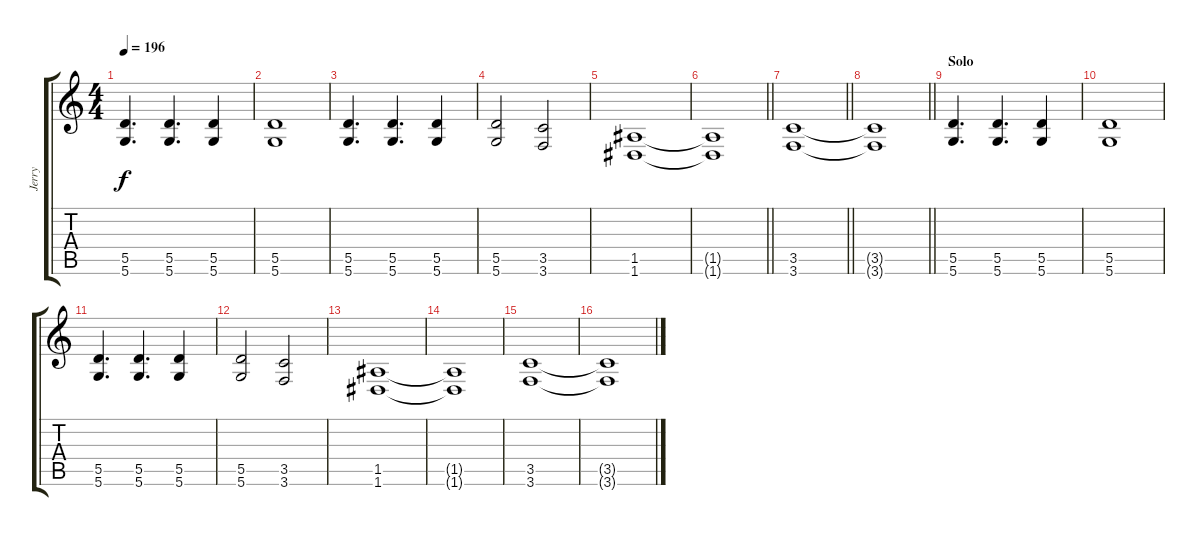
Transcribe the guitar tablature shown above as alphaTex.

\track ("Jerry" "Jerry") {instrument distortionguitar}
\staff {score tabs}
\tuning (E4 B3 G3 D3 A2 D2) {hide}
\ts (4 4)
\tempo 196
\clef g2
\ks c
(5.5 5.6).4{d dy f} (5.5 5.6).4{d} (5.5 5.6).4 |
(5.5 5.6).1 |
(5.5 5.6).4{d} (5.5 5.6).4{d} (5.5 5.6).4 |
(5.5 5.6).2 (3.5 3.6).2 |
(1.5 1.6).1 |
\barLineRight lightlight
(1.5{t} 1.6{t}).1 |
\barLineRight lightlight
(3.5 3.6).1 |
\barLineRight lightlight
(3.5{t} 3.6{t}).1 |
\section ("" "Solo")
(5.5 5.6).4{d} (5.5 5.6).4{d} (5.5 5.6).4 |
(5.5 5.6).1 |
(5.5 5.6).4{d} (5.5 5.6).4{d} (5.5 5.6).4 |
(5.5 5.6).2 (3.5 3.6).2 |
(1.5 1.6).1 |
(1.5{t} 1.6{t}).1 |
(3.5 3.6).1 |
(3.5{t} 3.6{t}).1
